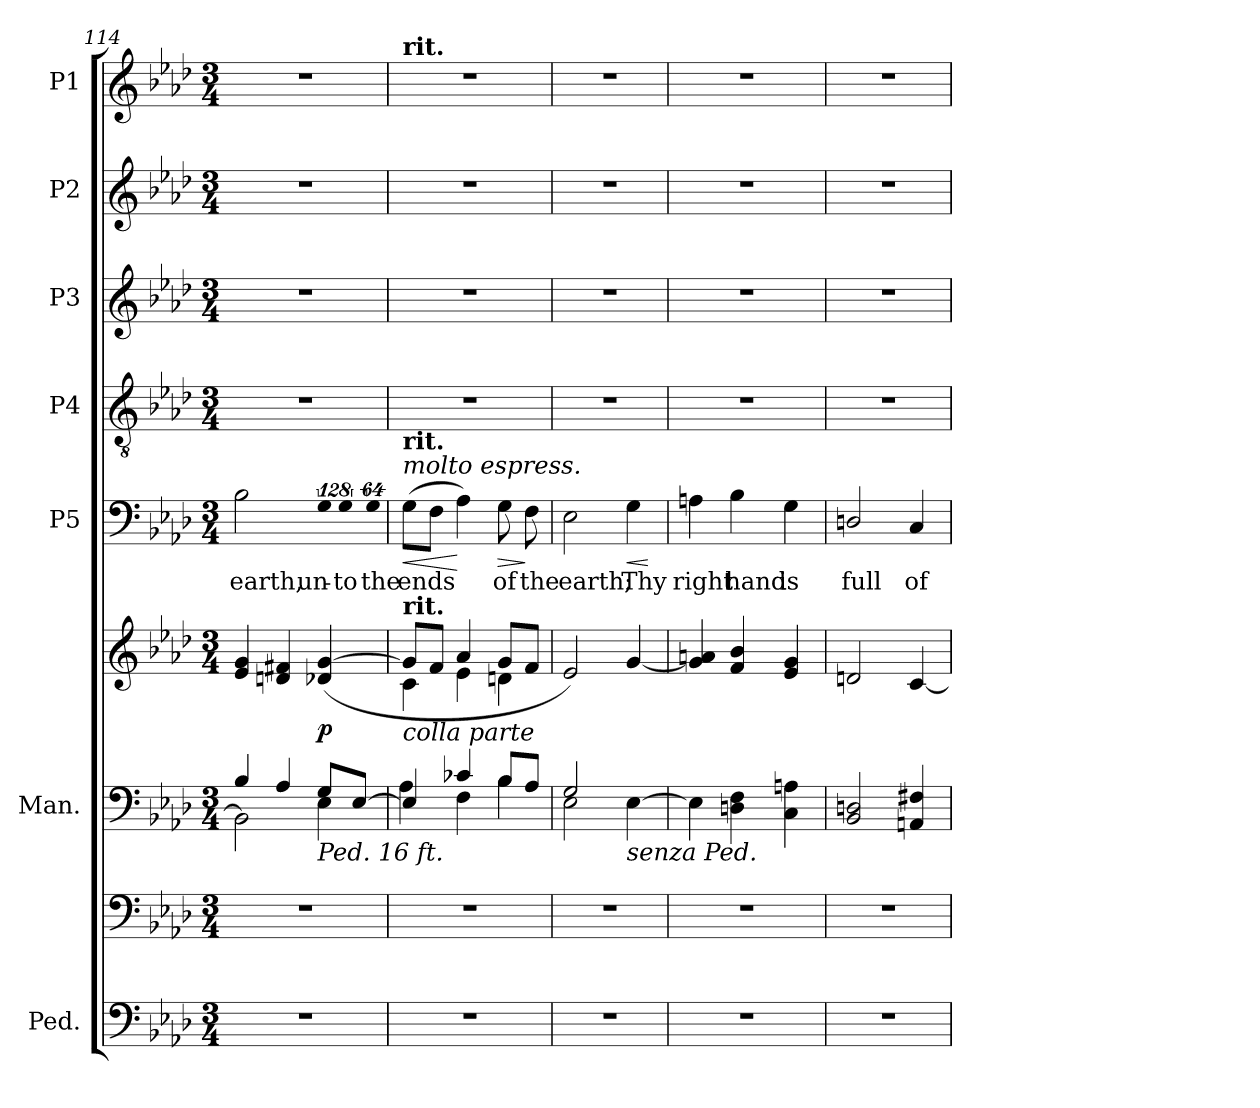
**kern	**kern	**kern	**kern	**dynam	**kern	**text	**dynam	**kern	**kern	**kern	**kern
*part7	*part7	*part6	*part6	*part6	*part5	*part5	*part5	*part4	*part3	*part2	*part1
*staff9	*staff8	*staff7	*staff6	*staff6/7	*staff5	*staff5	*staff5	*staff4	*staff3	*staff2	*staff1
*I"Ped.	*	*I"Man.	*	*	*I"P5	*	*	*I"P4	*I"P3	*I"P2	*I"P1
*I'Ped.	*	*	*	*	*	*	*	*	*	*	*
*clefF4	*clefF4	*clefF4	*clefG2	*	*clefF4	*	*	*clefGv2	*clefG2	*clefG2	*clefG2
*	*	*	*	*	*	*	*	*ITrd7c12	*	*	*
*k[b-e-a-d-]	*k[b-e-a-d-]	*k[b-e-a-d-]	*k[b-e-a-d-]	*	*k[b-e-a-d-]	*	*	*k[b-e-a-d-]	*k[b-e-a-d-]	*k[b-e-a-d-]	*k[b-e-a-d-]
*A-:	*A-:	*A-:	*A-:	*	*A-:	*	*	*A-:	*A-:	*A-:	*A-:
*M3/4	*M3/4	*M3/4	*M3/4	*	*M3/4	*	*	*M3/4	*M3/4	*M3/4	*M3/4
=114	=114	=114	=114	=114	=114	=114	=114	=114	=114	=114	=114
!LO:N:vis=1	!LO:N:vis=1	!	!	!	!	!	!	!	!	!	!
*	*	*^	*	*	*	*	*	*	*	*	*
!	!	!	!	!	!	!	!LO:LY:b:color=#000000	!	!LO:N:vis=1	!LO:N:vis=1	!LO:N:vis=1	!LO:N:vis=1
2.r	2.r	4B-i/	2BB-i\]	4e-i/ 4gi	.	2B-i\	earth,	.	2.r	2.r	2.r	2.r
.	.	4A-i/	.	4dni/ 4f#Xi	.	.	.	.	.	.	.	.
!	!	!	!	!	!	!LO:N:vis=8	!	!	!	!	!	!
!	!	!LO:TX:b:i:t=Ped. 16 ft.	!	!	!	!	!	!	!	!	!	!
!	!	!	!	!	!	!	!LO:LY:b:color=#000000	!	!	!	!	!
.	.	8Gi/L	4E-i\	(4d-Xi/ [4gi	p	1024%85Gi\	un-	.	.	.	.	.
!	!	!	!	!	!	!LO:N:vis=8	!	!	!	!	!	!
!	!	!	!	!	!	!	!LO:LY:b:color=#000000	!	!	!	!	!
.	.	.	.	.	.	1024%85Gi\	-to	.	.	.	.	.
.	.	[8E-i/J	.	.	.	.	.	.	.	.	.	.
!	!	!	!	!	!	!LO:N:vis=8	!	!	!	!	!	!
!	!	!	!	!	!	!	!LO:LY:b:color=#000000	!	!	!	!	!
.	.	.	.	.	.	512%43Gi\	the	.	.	.	.	.
=115	=115	=115	=115	=115	=115	=115	=115	=115	=115	=115	=115	=115
!LO:N:vis=1	!LO:N:vis=1	!	!	!	!	!	!	!	!	!	!	!
*	*	*	*	*^	*	*	*	*	*	*	*	*
!	!	!	!	!	!	!	!	!	!	!	!	!	!LO:TX:a:B:t=rit.
!	!	!	!	!	!	!	!LO:TX:a:i:t=molto espress.	!	!	!	!	!	!
!	!	!	!	!	!	!	!LO:TX:a:B:t=rit.	!	!	!	!	!	!
!	!	!	!	!LO:TX:a:B:t=rit.	!	!	!	!	!	!	!	!	!
!	!	!LO:TX:a:i:t=colla parte	!	!	!	!	!	!	!	!	!	!	!
!	!	!	!	!	!	!	!	!LO:LY:b:color=#000000	!LO:HP:b	!LO:N:vis=1	!LO:N:vis=1	!LO:N:vis=1	!LO:N:vis=1
2.r	2.r	4E-i/]	4A-i\	8gi/L]	4ci\	.	(8Gi\L	ends	<	2.r	2.r	2.r	2.r
.	.	.	.	8fi/J	.	.	8Fi\J	.	.	.	.	.	.
.	.	4c-Xi/	4Fi\	4a-i/	4e-i\	.	4A-i\)	.	[	.	.	.	.
!	!	!	!	!	!	!	!	!LO:LY:b:color=#000000	!LO:HP:b	!	!	!	!
.	.	8B-i/L	4B-i\	8gi/L	4dni\	.	8Gi\	of	>	.	.	.	.
!	!	!	!	!	!	!	!	!LO:LY:b:color=#000000	!	!	!	!	!
.	.	8A-i/J	.	8fi/J	.	.	8Fi\	the	]	.	.	.	.
*	*	*	*	*v	*v	*	*	*	*	*	*	*	*
=116	=116	=116	=116	=116	=116	=116	=116	=116	=116	=116	=116	=116
!LO:N:vis=1	!LO:N:vis=1	!	!	!	!	!	!	!	!	!	!	!
!	!	!	!	!	!	!	!LO:LY:b:color=#000000	!	!LO:N:vis=1	!LO:N:vis=1	!LO:N:vis=1	!LO:N:vis=1
2.r	2.r	2Gi/	2E-i\	2e-i/)	.	2E-i\	earth;	.	2.r	2.r	2.r	2.r
!	!	!LO:TX:b:i:t=senza Ped.	!	!	!	!	!	!	!	!	!	!
!	!	!	!	!	!	!	!LO:LY:b:color=#000000	!LO:HP:b	!	!	!	!
.	.	[4E-i\	4ryy	[4gi/	.	4Gi\	Thy	<	.	.	.	.
*	*	*v	*v	*	*	*	*	*	*	*	*	*
.	.	.	.	.	.	.	[	.	.	.	.
=117	=117	=117	=117	=117	=117	=117	=117	=117	=117	=117	=117
!LO:N:vis=1	!LO:N:vis=1	!	!	!	!	!	!	!	!	!	!
!	!	!	!	!	!	!LO:LY:b:color=#000000	!	!LO:N:vis=1	!LO:N:vis=1	!LO:N:vis=1	!LO:N:vis=1
2.r	2.r	4E-i\]	4gi/] 4ani	.	4Ani\	right	.	2.r	2.r	2.r	2.r
!	!	!	!	!	!	!LO:LY:b:color=#000000	!	!	!	!	!
.	.	4Dni\ 4Fi	4fi/ 4b-i	.	4B-i\	hand	.	.	.	.	.
!	!	!	!	!	!	!LO:LY:b:color=#000000	!	!	!	!	!
.	.	4Ci\ 4Ani	4e-i/ 4gi	.	4Gi\	is	.	.	.	.	.
!!LO:LB:g=z
=118	=118	=118	=118	=118	=118	=118	=118	=118	=118	=118	=118
!LO:N:vis=1	!LO:N:vis=1	!	!	!	!	!	!	!	!	!	!
!	!	!	!	!	!	!LO:LY:b:color=#000000	!	!LO:N:vis=1	!LO:N:vis=1	!LO:N:vis=1	!LO:N:vis=1
2.r	2.r	2BB-i/ 2Dni	2dni/	.	2Dni/	full	.	2.r	2.r	2.r	2.r
!	!	!	!	!	!	!LO:LY:b:color=#000000	!	!	!	!	!
.	.	4AAni/ 4F#Xi	[4ci/	.	4Ci/	of	.	.	.	.	.
=	=	=	=	=	=	=	=	=	=	=	=
*-	*-	*-	*-	*-	*-	*-	*-	*-	*-	*-	*-
